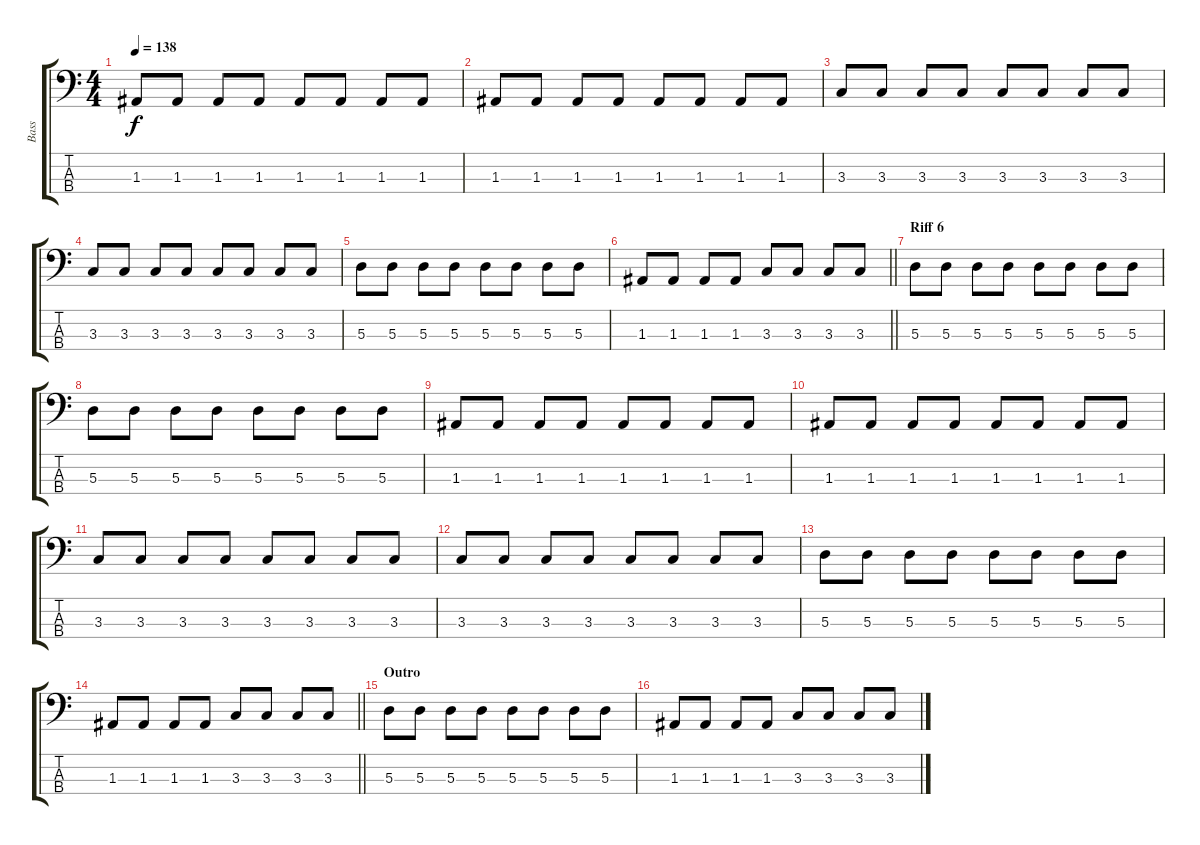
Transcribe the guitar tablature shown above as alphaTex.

\track ("Bass" "Bass") {instrument electricbasspick}
\staff {score tabs}
\tuning (G2 D2 A1 E1) {hide}
\ts (4 4)
\tempo 138
\clef f4
\ks c
1.3.8{dy f} 1.3.8 1.3.8 1.3.8 1.3.8 1.3.8 1.3.8 1.3.8 |
1.3.8 1.3.8 1.3.8 1.3.8 1.3.8 1.3.8 1.3.8 1.3.8 |
3.3.8 3.3.8 3.3.8 3.3.8 3.3.8 3.3.8 3.3.8 3.3.8 |
3.3.8 3.3.8 3.3.8 3.3.8 3.3.8 3.3.8 3.3.8 3.3.8 |
5.3.8 5.3.8 5.3.8 5.3.8 5.3.8 5.3.8 5.3.8 5.3.8 |
\barLineRight lightlight
1.3.8 1.3.8 1.3.8 1.3.8 3.3.8 3.3.8 3.3.8 3.3.8 |
\section ("" "Riff 6")
5.3.8 5.3.8 5.3.8 5.3.8 5.3.8 5.3.8 5.3.8 5.3.8 |
5.3.8 5.3.8 5.3.8 5.3.8 5.3.8 5.3.8 5.3.8 5.3.8 |
1.3.8 1.3.8 1.3.8 1.3.8 1.3.8 1.3.8 1.3.8 1.3.8 |
1.3.8 1.3.8 1.3.8 1.3.8 1.3.8 1.3.8 1.3.8 1.3.8 |
3.3.8 3.3.8 3.3.8 3.3.8 3.3.8 3.3.8 3.3.8 3.3.8 |
3.3.8 3.3.8 3.3.8 3.3.8 3.3.8 3.3.8 3.3.8 3.3.8 |
5.3.8 5.3.8 5.3.8 5.3.8 5.3.8 5.3.8 5.3.8 5.3.8 |
\barLineRight lightlight
1.3.8 1.3.8 1.3.8 1.3.8 3.3.8 3.3.8 3.3.8 3.3.8 |
\section ("" "Outro")
5.3.8 5.3.8 5.3.8 5.3.8 5.3.8 5.3.8 5.3.8 5.3.8 |
1.3.8 1.3.8 1.3.8 1.3.8 3.3.8 3.3.8 3.3.8 3.3.8
